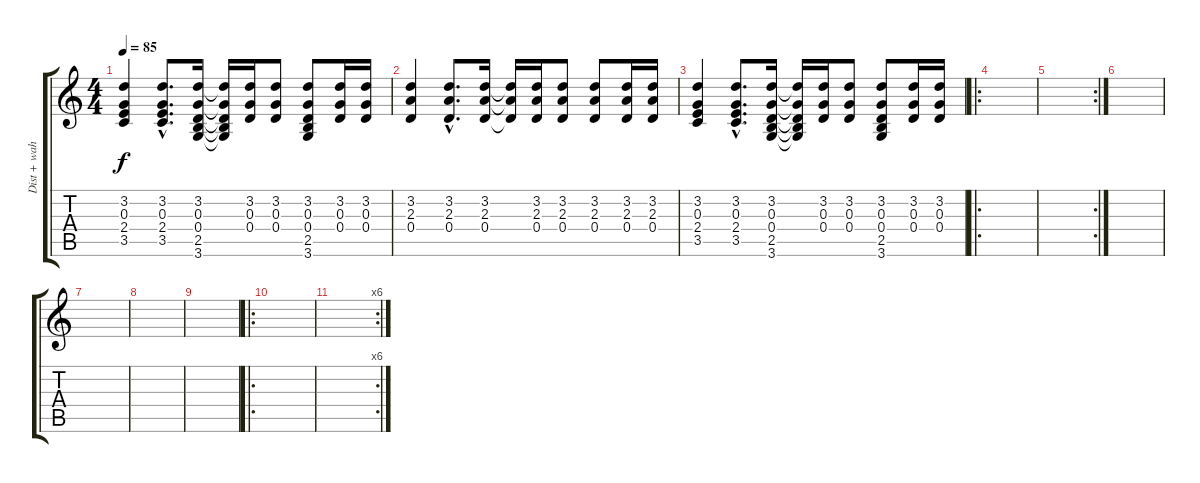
\track ("Dist + wah" "Dist + wah") {instrument distortionguitar}
\staff {score tabs}
\tuning (E4 B3 G3 D3 A2 E2) {hide}
\ts (4 4)
\tempo 85
\clef g2
\ks c
(3.2 0.3 2.4 3.5).4{dy f} (3.2{hac} 0.3{hac} 2.4{hac} 3.5{hac}).8{d} (3.2 0.3 0.4 2.5 3.6).16 (3.2{t} 0.3{t} 0.4{t} 2.5{t} 3.6{t}).16 (3.2 0.3 0.4).16 (3.2 0.3 0.4).8 (3.2 0.3 0.4 2.5 3.6).8 (3.2 0.3 0.4).16 (3.2 0.3 0.4).16 |
(3.2 2.3 0.4).4 (3.2{hac} 2.3{hac} 0.4{hac}).8{d} (3.2 2.3 0.4).16 (3.2{t} 2.3{t} 0.4{t}).16 (3.2 2.3 0.4).16 (3.2 2.3 0.4).8 (3.2 2.3 0.4).8 (3.2 2.3 0.4).16 (3.2 2.3 0.4).16 |
(3.2 0.3 2.4 3.5).4 (3.2{hac} 0.3{hac} 2.4{hac} 3.5{hac}).8{d} (3.2 0.3 0.4 2.5 3.6).16 (3.2{t} 0.3{t} 0.4{t} 2.5{t} 3.6{t}).16 (3.2 0.3 0.4).16 (3.2 0.3 0.4).8 (3.2 0.3 0.4 2.5 3.6).8 (3.2 0.3 0.4).16 (3.2 0.3 0.4).16 |
\ro
|
\rc 2
|
|
|
|
|
\ro
|
\rc 6
